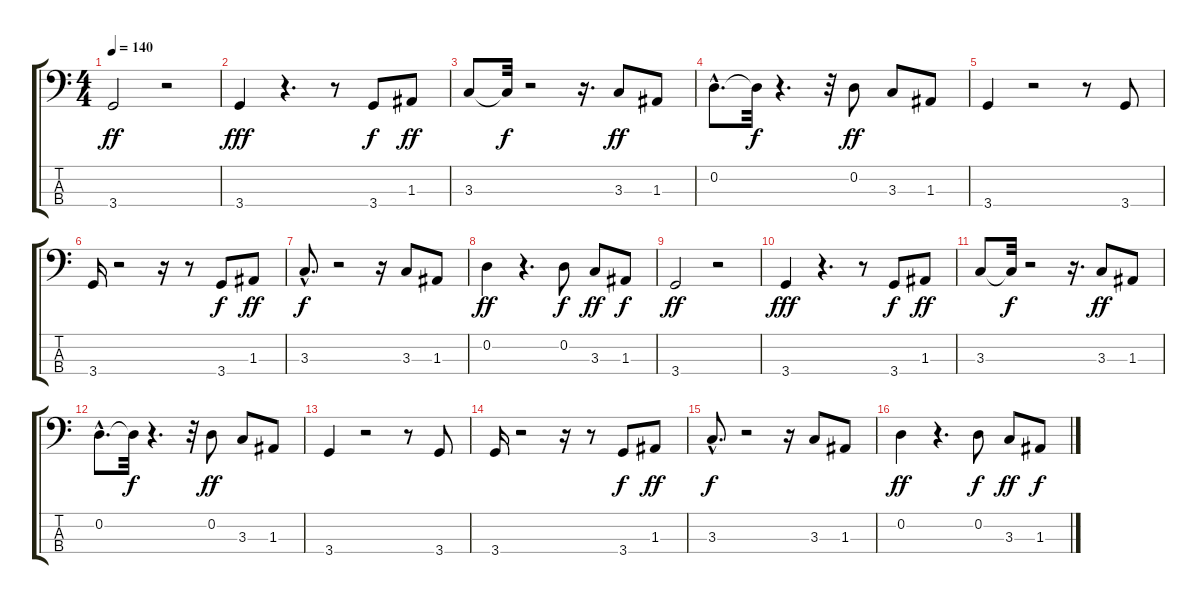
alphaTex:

\track "" {instrument fretlessbass}
\staff {score tabs}
\tuning (G2 D2 A1 E1) {hide}
\ts (4 4)
\tempo 140
\clef f4
\ks c
3.4.2{dy ff} r.2 |
3.4.4{dy fff} r.4{d} r.8 3.4.8{dy f} 1.3.8{dy ff} |
3.3.8 3.3{t}.32{dy f} r.2 r.16{d} 3.3.8{dy ff} 1.3.8 |
0.2{hac}.8{d} 0.2{t}.32{dy f} r.4{d} r.32 0.2.8{dy ff} 3.3.8 1.3.8 |
3.4.4 r.2 r.8 3.4.8 |
3.4.16 r.2 r.16 r.8 3.4.8{dy f} 1.3.8{dy ff} |
3.3{hac}.8{d dy f} r.2 r.16 3.3.8 1.3.8 |
0.2.4{dy ff} r.4{d} 0.2.8{dy f} 3.3.8{dy ff} 1.3.8{dy f} |
3.4.2{dy ff} r.2 |
3.4.4{dy fff} r.4{d} r.8 3.4.8{dy f} 1.3.8{dy ff} |
3.3.8 3.3{t}.32{dy f} r.2 r.16{d} 3.3.8{dy ff} 1.3.8 |
0.2{hac}.8{d} 0.2{t}.32{dy f} r.4{d} r.32 0.2.8{dy ff} 3.3.8 1.3.8 |
3.4.4 r.2 r.8 3.4.8 |
3.4.16 r.2 r.16 r.8 3.4.8{dy f} 1.3.8{dy ff} |
3.3{hac}.8{d dy f} r.2 r.16 3.3.8 1.3.8 |
0.2.4{dy ff} r.4{d} 0.2.8{dy f} 3.3.8{dy ff} 1.3.8{dy f}
